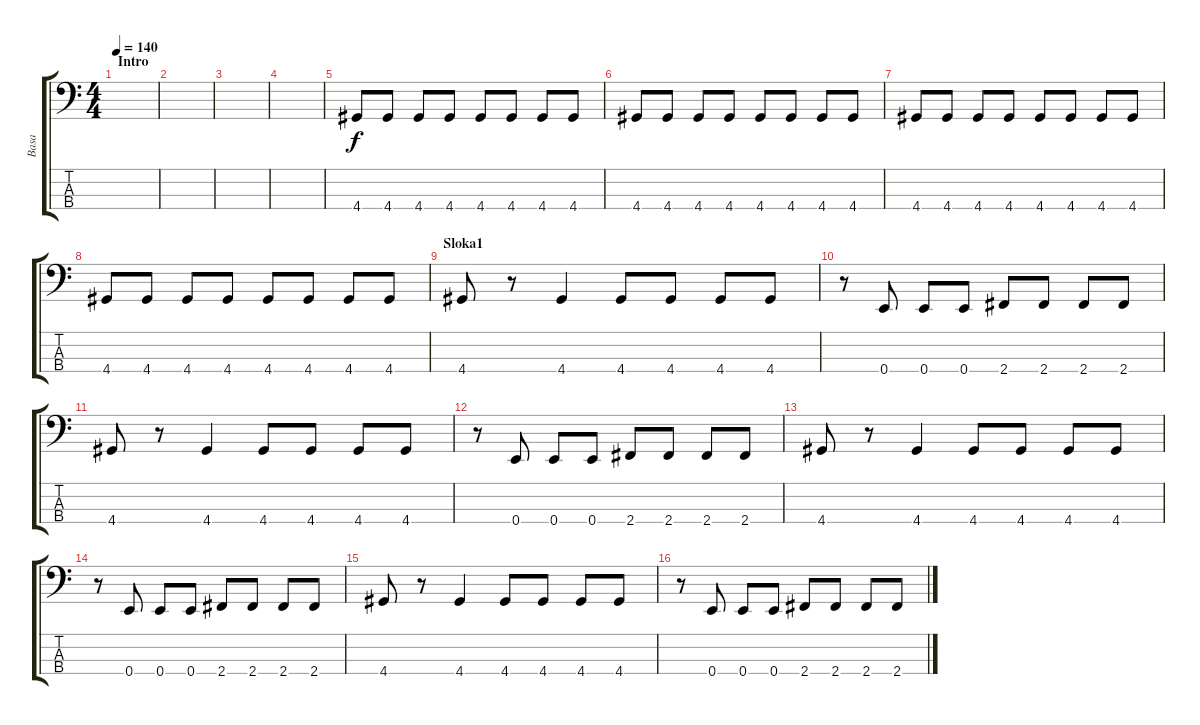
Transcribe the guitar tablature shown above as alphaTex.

\track ("Basa" "Basa") {instrument electricbasspick}
\staff {score tabs}
\tuning (G2 D2 A1 E1) {hide}
\ts (4 4)
\section ("" "Intro")
\tempo 140
\clef f4
\ks c
|
|
|
|
4.4.8 4.4.8 4.4.8 4.4.8 4.4.8 4.4.8 4.4.8 4.4.8 |
4.4.8 4.4.8 4.4.8 4.4.8 4.4.8 4.4.8 4.4.8 4.4.8 |
4.4.8 4.4.8 4.4.8 4.4.8 4.4.8 4.4.8 4.4.8 4.4.8 |
4.4.8 4.4.8 4.4.8 4.4.8 4.4.8 4.4.8 4.4.8 4.4.8 |
\section ("" "Sloka1")
4.4.8 r.8 4.4.4 4.4.8 4.4.8 4.4.8 4.4.8 |
r.8 0.4.8 0.4.8 0.4.8 2.4.8 2.4.8 2.4.8 2.4.8 |
4.4.8 r.8 4.4.4 4.4.8 4.4.8 4.4.8 4.4.8 |
r.8 0.4.8 0.4.8 0.4.8 2.4.8 2.4.8 2.4.8 2.4.8 |
4.4.8 r.8 4.4.4 4.4.8 4.4.8 4.4.8 4.4.8 |
r.8 0.4.8 0.4.8 0.4.8 2.4.8 2.4.8 2.4.8 2.4.8 |
4.4.8 r.8 4.4.4 4.4.8 4.4.8 4.4.8 4.4.8 |
r.8 0.4.8 0.4.8 0.4.8 2.4.8 2.4.8 2.4.8 2.4.8
